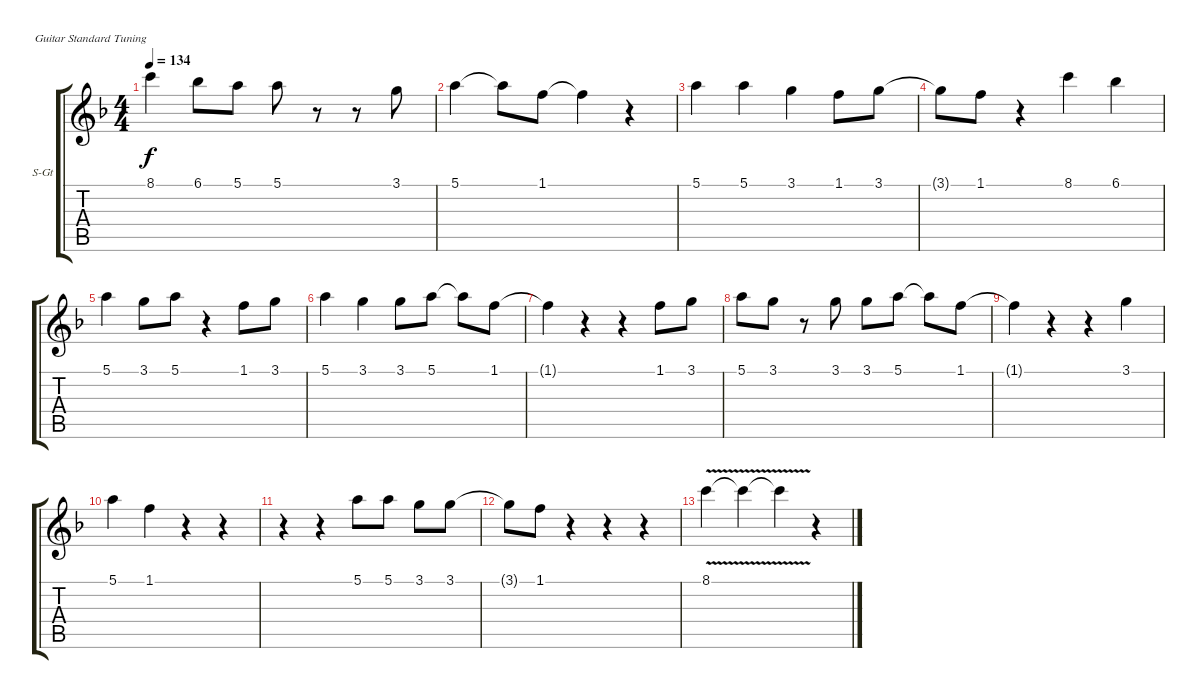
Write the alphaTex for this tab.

\defaultSystemsLayout 4
\bracketExtendMode groupsimilarinstruments
\firstSystemTrackNameOrientation horizontal
\otherSystemsTrackNameOrientation horizontal
\track ("Ronnie" "S-Gt") {instrument acousticguitarsteel}
\staff {score tabs}
\tuning (E4 B3 G3 D3 A2 E2)
\ts (4 4)
\tempo 134
\clef g2
\scale
0.333333
\ks f
8.1.4{dy f} 6.1.8 5.1.8 5.1.8 r.8 r.8 3.1.8 |
\scale
0.333333 5.1.4 5.1{t}.8 1.1.8 1.1{t}.4 r.4 |
\scale
0.333333 5.1.4 5.1.4 3.1.4 1.1.8 3.1.8 |
\scale
0.333333 3.1{t}.8 1.1.8 r.4 8.1.4 6.1.4 |
\scale
0.333333 5.1.4 3.1.8 5.1.8 r.4 1.1.8 3.1.8 |
\scale
0.333333 5.1.4 3.1.4 3.1.8 5.1.8 5.1{t}.8 1.1.8 |
\scale
0.333333 1.1{t}.4 r.4 r.4 1.1.8 3.1.8 |
\scale
0.333333 5.1.8 3.1.8 r.8 3.1.8 3.1.8 5.1.8 5.1{t}.8 1.1.8 |
\scale
0.333333 1.1{t}.4 r.4 r.4 3.1.4 |
\scale
0.333333 5.1.4 1.1.4 r.4 r.4 |
\scale
0.333333 r.4 r.4 5.1.8 5.1.8 3.1.8 3.1.8 |
3.1{t}.8 1.1.8 r.4 r.4 r.4 |
8.1{v}.4 8.1{v t}.4 8.1{v t}.4 r.4
